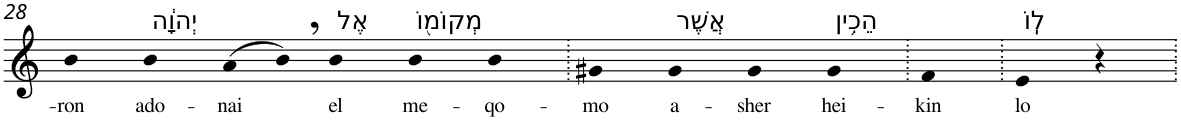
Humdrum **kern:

**kern	**text
*part1	*part1
*staff1	*staff1
*I"Piano	*
*I'Pno	*
!!LO:PB:g=z
*clefG2	*
*k[]	*
=28	=28
!	!LO:LY:b
4b	-ron
!LO:TX:a:t=יְהוָ֔ה	!
!	!LO:LY:b
4b	ado-
!	!LO:LY:b
(>8a	-nai
8b,)	.
!LO:TX:a:t=אֶל	!
!	!LO:LY:b
4b	el
!LO:TX:a:t=מְקוֹמ֖וֹ	!
!	!LO:LY:b
4b	me-
!	!LO:LY:b
4b	-qo-
=29.	=29.
!	!LO:LY:b
4g#X	-mo
!LO:TX:a:t=אֲשֶׁר	!
!	!LO:LY:b
4g#	a-
!	!LO:LY:b
4g#	-sher
!LO:TX:a:t=הֵכִ֥ין	!
!	!LO:LY:b
4g#	hei-
=30.	=30.
!	!LO:LY:b
4f	-kin
=31.	=31.
!LO:TX:a:t=לֽוֹ	!
!	!LO:LY:b
4e	lo
4r	.
=.	=.
*-	*-
